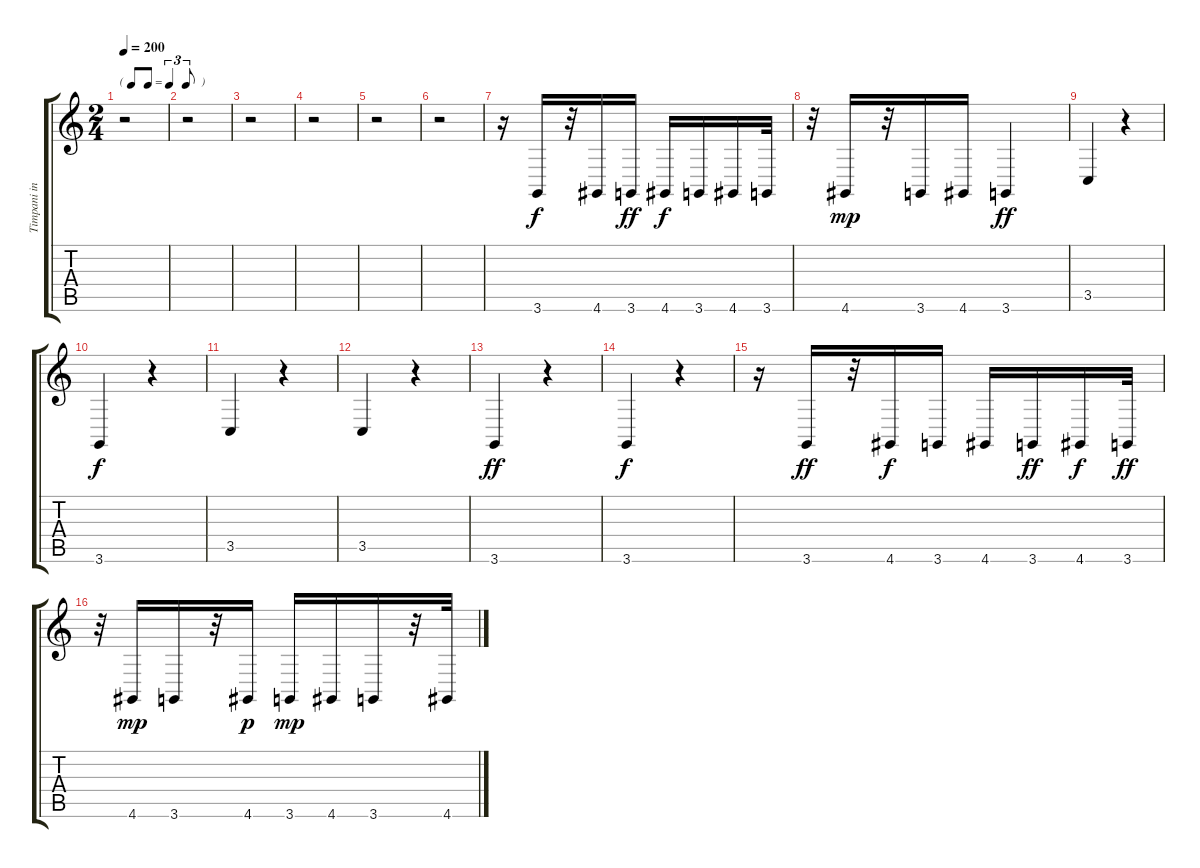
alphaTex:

\track ("Timpani in C/G" "Timpani in") {instrument timpani}
\staff {score tabs}
\tuning (E4 B3 G3 D3 A2 E2) {hide}
\ts (2 4)
\tf triplet8th
\tempo 200
\clef g2
\ks c
r.2{dy mp} |
r.2 |
r.2 |
r.2 |
r.2 |
r.2 |
r.16 3.6.16{dy f} r.32 4.6.16 3.6.16{dy ff} 4.6.16{dy f} 3.6.16 4.6.16 3.6.32 |
r.32 4.6.16{dy mp} r.32 3.6.16 4.6.16 3.6.4{dy ff} |
3.5.4 r.4 |
3.6.4{dy f} r.4 |
3.5.4 r.4 |
3.5.4 r.4 |
3.6.4{dy ff} r.4 |
3.6.4{dy f} r.4 |
r.16 3.6.16{dy ff} r.32 4.6.16{dy f} 3.6.16 4.6.16 3.6.16{dy ff} 4.6.16{dy f} 3.6.32{dy ff} |
r.32 4.6.16{dy mp} 3.6.16 r.32 4.6.16{dy p} 3.6.16{dy mp} 4.6.16 3.6.16 r.32 4.6.32
